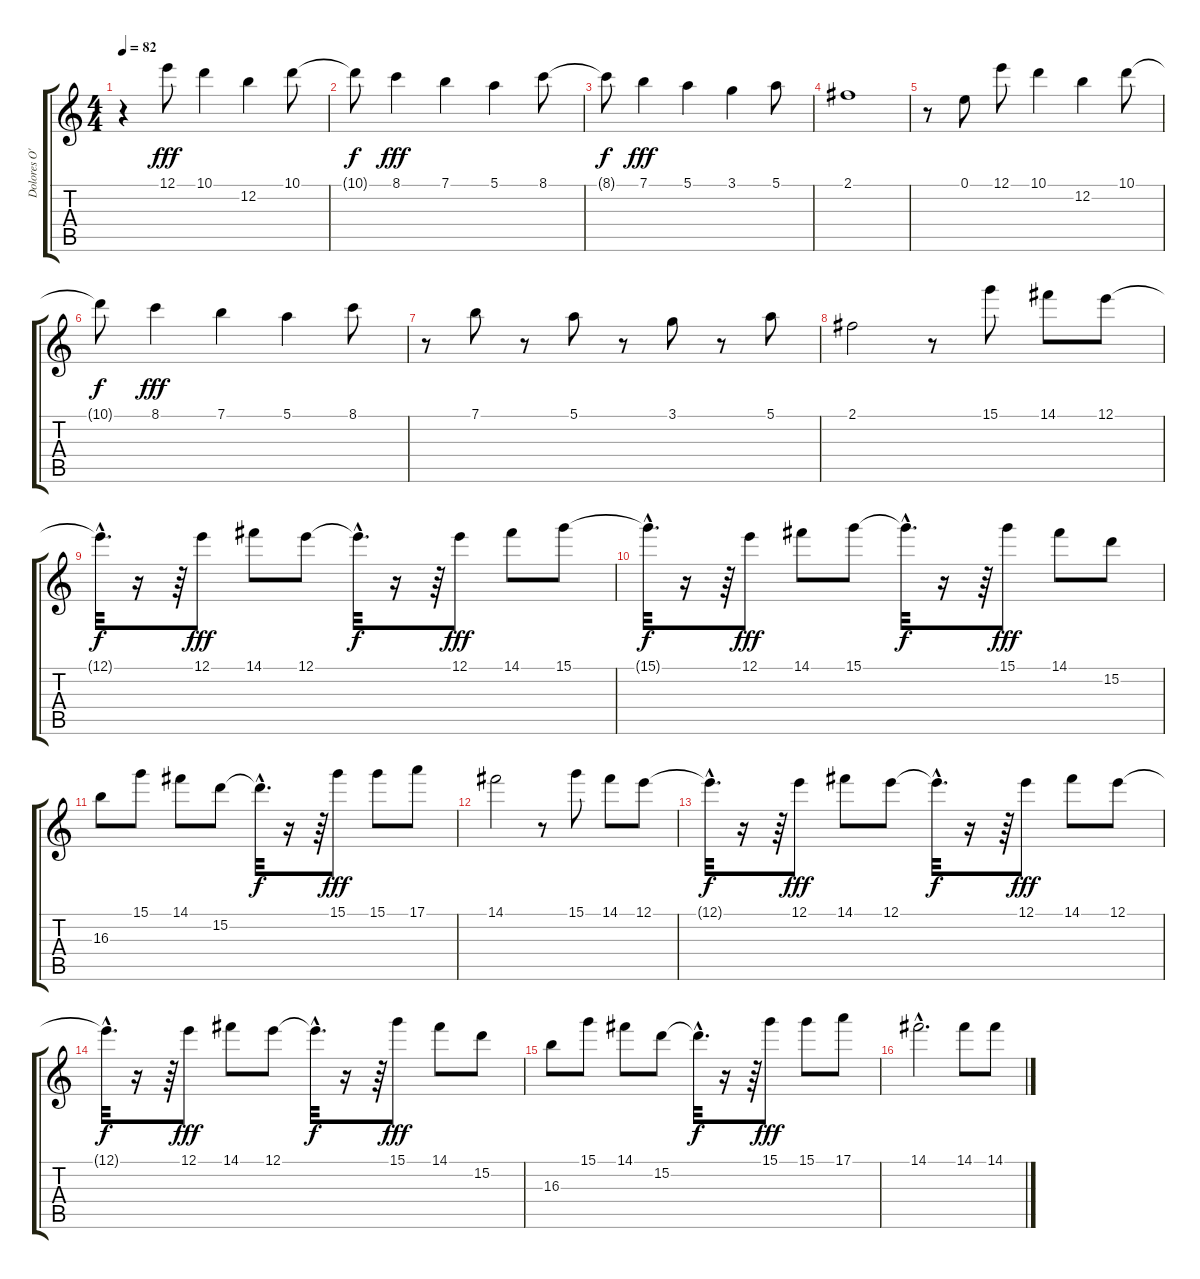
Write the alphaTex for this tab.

\track ("Dolores O'Riordan" "Dolores O'") {instrument electricbassfinger}
\staff {score tabs}
\tuning (E4 B3 G3 D3 A2 E2) {hide}
\ts (4 4)
\tempo 82
\clef g2
\ks c
r.4{dy f} 12.1.8{dy fff} 10.1.4 12.2.4 10.1.8 |
10.1{t}.8{dy f} 8.1.4{dy fff} 7.1.4 5.1.4 8.1.8 |
8.1{t}.8{dy f} 7.1.4{dy fff} 5.1.4 3.1.4 5.1.8 |
2.1.1 |
r.8 0.1.8 12.1.8 10.1.4 12.2.4 10.1.8 |
10.1{t}.8{dy f} 8.1.4{dy fff} 7.1.4 5.1.4 8.1.8 |
r.8 7.1.8 r.8 5.1.8 r.8 3.1.8 r.8 5.1.8 |
2.1.2 r.8 15.1.8 14.1.8 12.1.8 |
12.1{hac t}.32{d dy f} r.16 r.64 12.1.8{dy fff} 14.1.8 12.1.8 12.1{hac t}.32{d dy f} r.16 r.64 12.1.8{dy fff} 14.1.8 15.1.8 |
15.1{hac t}.32{d dy f} r.16 r.64 12.1.8{dy fff} 14.1.8 15.1.8 15.1{hac t}.32{d dy f} r.16 r.64 15.1.8{dy fff} 14.1.8 15.2.8 |
16.3.8 15.1.8 14.1.8 15.2.8 15.2{hac t}.32{d dy f} r.16 r.64 15.1.8{dy fff} 15.1.8 17.1.8 |
14.1.2 r.8 15.1.8 14.1.8 12.1.8 |
12.1{hac t}.32{d dy f} r.16 r.64 12.1.8{dy fff} 14.1.8 12.1.8 12.1{hac t}.32{d dy f} r.16 r.64 12.1.8{dy fff} 14.1.8 12.1.8 |
12.1{hac t}.32{d dy f} r.16 r.64 12.1.8{dy fff} 14.1.8 12.1.8 12.1{hac t}.32{d dy f} r.16 r.64 15.1.8{dy fff} 14.1.8 15.2.8 |
16.3.8 15.1.8 14.1.8 15.2.8 15.2{hac t}.32{d dy f} r.16 r.64 15.1.8{dy fff} 15.1.8 17.1.8 |
14.1{hac}.2{d} 14.1.8 14.1.8
